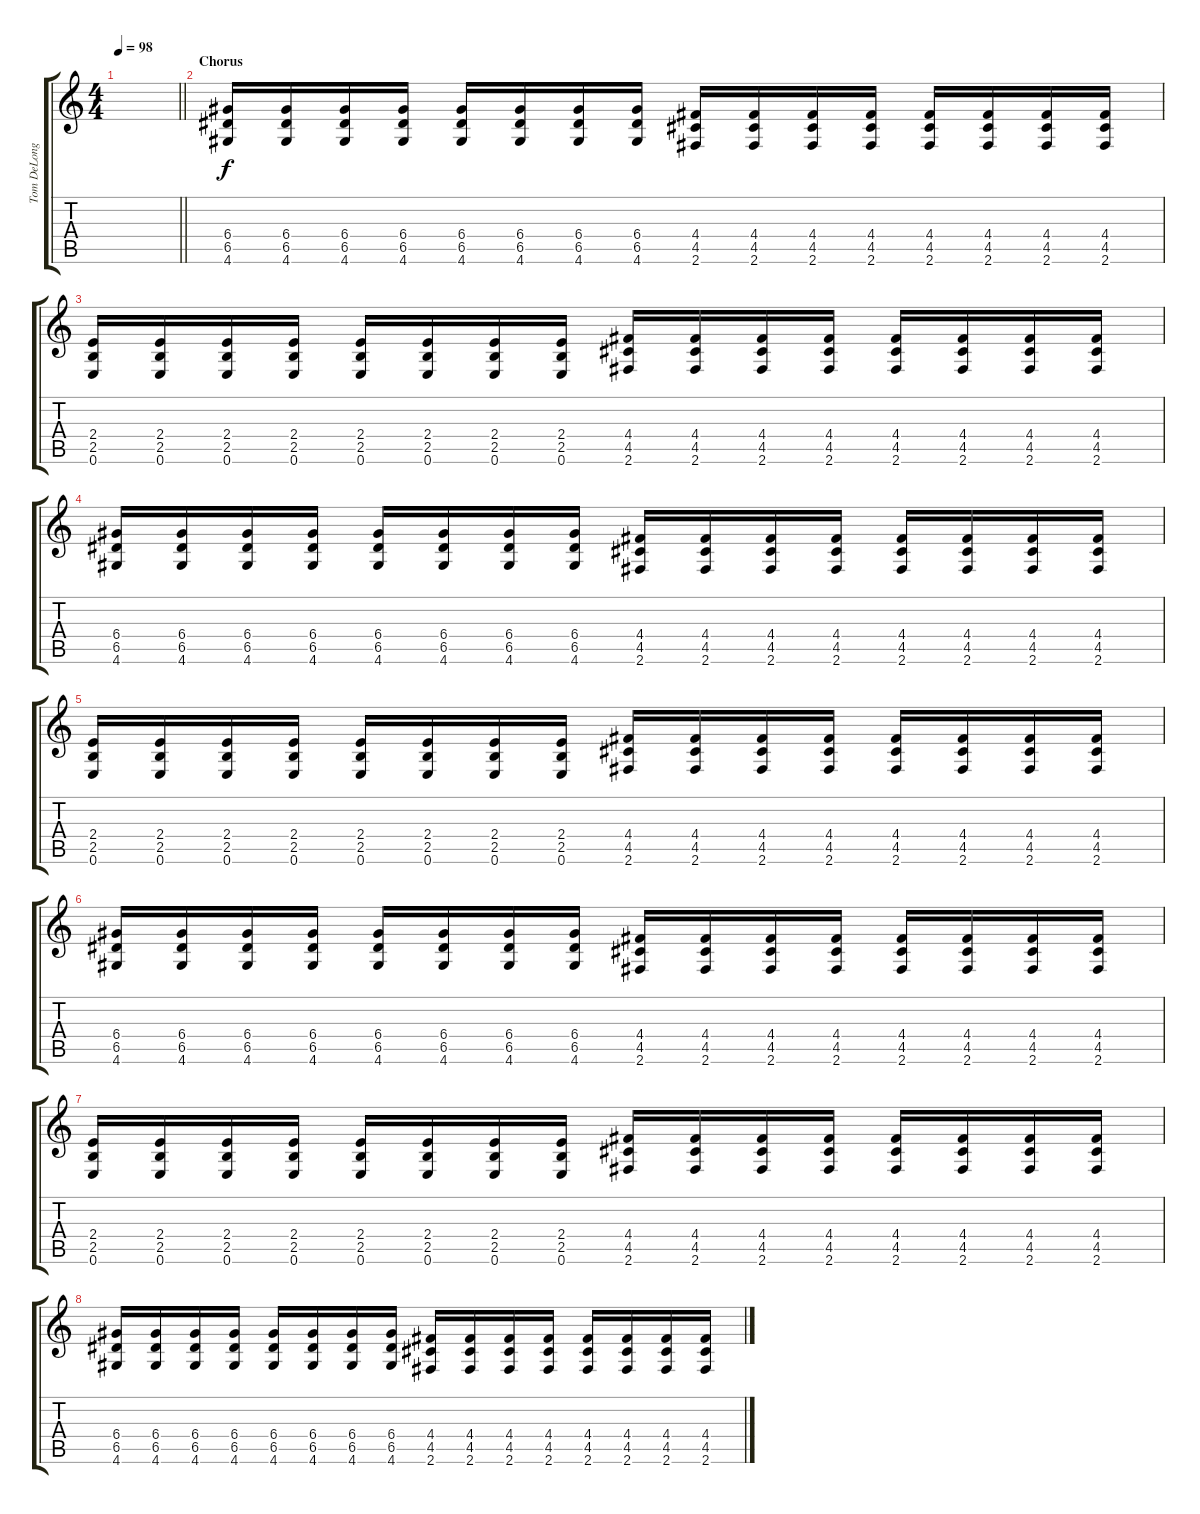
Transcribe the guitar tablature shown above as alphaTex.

\track ("Tom DeLonge (Standard)" "Tom DeLong") {instrument distortionguitar}
\staff {score tabs}
\tuning (E4 B3 G3 D3 A2 E2) {hide}
\ts (4 4)
\tempo 98
\clef g2
\barLineRight lightlight
\ks c
|
\section ("" "Chorus")
(6.4 6.5 4.6).16{volume 13} (6.4 6.5 4.6).16 (6.4 6.5 4.6).16 (6.4 6.5 4.6).16 (6.4 6.5 4.6).16 (6.4 6.5 4.6).16 (6.4 6.5 4.6).16 (6.4 6.5 4.6).16 (4.4 4.5 2.6).16 (4.4 4.5 2.6).16 (4.4 4.5 2.6).16 (4.4 4.5 2.6).16 (4.4 4.5 2.6).16 (4.4 4.5 2.6).16 (4.4 4.5 2.6).16 (4.4 4.5 2.6).16 |
(2.4 2.5 0.6).16 (2.4 2.5 0.6).16 (2.4 2.5 0.6).16 (2.4 2.5 0.6).16 (2.4 2.5 0.6).16 (2.4 2.5 0.6).16 (2.4 2.5 0.6).16 (2.4 2.5 0.6).16 (4.4 4.5 2.6).16 (4.4 4.5 2.6).16 (4.4 4.5 2.6).16 (4.4 4.5 2.6).16 (4.4 4.5 2.6).16 (4.4 4.5 2.6).16 (4.4 4.5 2.6).16 (4.4 4.5 2.6).16 |
(6.4 6.5 4.6).16 (6.4 6.5 4.6).16 (6.4 6.5 4.6).16 (6.4 6.5 4.6).16 (6.4 6.5 4.6).16 (6.4 6.5 4.6).16 (6.4 6.5 4.6).16 (6.4 6.5 4.6).16 (4.4 4.5 2.6).16 (4.4 4.5 2.6).16 (4.4 4.5 2.6).16 (4.4 4.5 2.6).16 (4.4 4.5 2.6).16 (4.4 4.5 2.6).16 (4.4 4.5 2.6).16 (4.4 4.5 2.6).16 |
(2.4 2.5 0.6).16 (2.4 2.5 0.6).16 (2.4 2.5 0.6).16 (2.4 2.5 0.6).16 (2.4 2.5 0.6).16 (2.4 2.5 0.6).16 (2.4 2.5 0.6).16 (2.4 2.5 0.6).16 (4.4 4.5 2.6).16 (4.4 4.5 2.6).16 (4.4 4.5 2.6).16 (4.4 4.5 2.6).16 (4.4 4.5 2.6).16 (4.4 4.5 2.6).16 (4.4 4.5 2.6).16 (4.4 4.5 2.6).16 |
(6.4 6.5 4.6).16 (6.4 6.5 4.6).16 (6.4 6.5 4.6).16 (6.4 6.5 4.6).16 (6.4 6.5 4.6).16 (6.4 6.5 4.6).16 (6.4 6.5 4.6).16 (6.4 6.5 4.6).16 (4.4 4.5 2.6).16 (4.4 4.5 2.6).16 (4.4 4.5 2.6).16 (4.4 4.5 2.6).16 (4.4 4.5 2.6).16 (4.4 4.5 2.6).16 (4.4 4.5 2.6).16 (4.4 4.5 2.6).16 |
(2.4 2.5 0.6).16 (2.4 2.5 0.6).16 (2.4 2.5 0.6).16 (2.4 2.5 0.6).16 (2.4 2.5 0.6).16 (2.4 2.5 0.6).16 (2.4 2.5 0.6).16 (2.4 2.5 0.6).16 (4.4 4.5 2.6).16 (4.4 4.5 2.6).16 (4.4 4.5 2.6).16 (4.4 4.5 2.6).16 (4.4 4.5 2.6).16 (4.4 4.5 2.6).16 (4.4 4.5 2.6).16 (4.4 4.5 2.6).16 |
(6.4 6.5 4.6).16 (6.4 6.5 4.6).16 (6.4 6.5 4.6).16 (6.4 6.5 4.6).16 (6.4 6.5 4.6).16 (6.4 6.5 4.6).16 (6.4 6.5 4.6).16 (6.4 6.5 4.6).16 (4.4 4.5 2.6).16 (4.4 4.5 2.6).16 (4.4 4.5 2.6).16 (4.4 4.5 2.6).16 (4.4 4.5 2.6).16 (4.4 4.5 2.6).16 (4.4 4.5 2.6).16 (4.4 4.5 2.6).16
